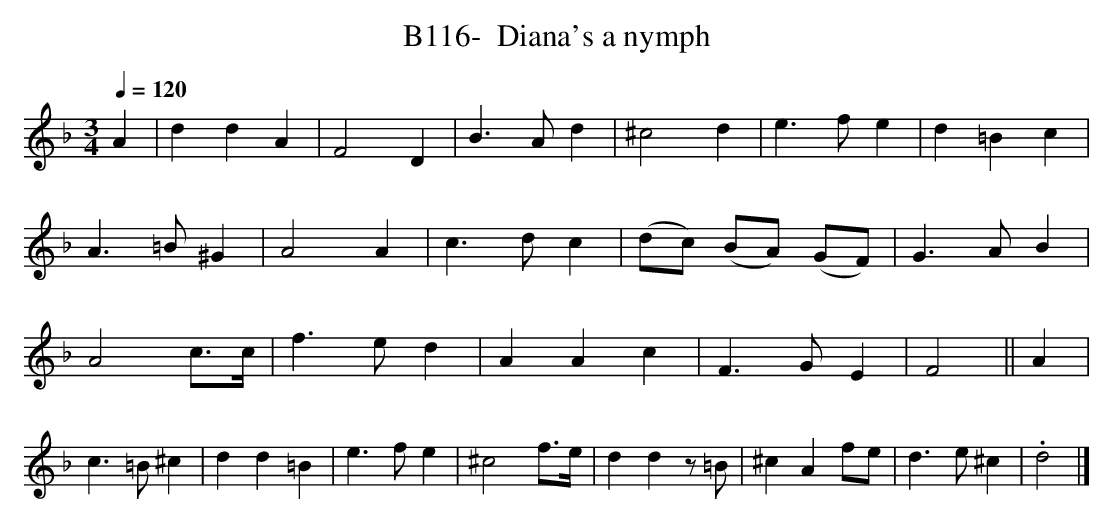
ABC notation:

X:1
T:B116-  Diana's a nymph
Q:1/4=120
L:1/4
M:3/4
K:Dm
A|ddA|F2D|B3/2A/2d|^c2d|\
e3/2f/2e|d=Bc|A3/2=B/2^G|A2A|\
c3/2d/2c|(d/2c/2) (B/2A/2) (G/2F/2)|G3/2A/2B|A2c3/4c/4|\
f3/2e/2d|AAc|F3/2G/2E|F2||A|\
c3/2=B/^c|dd=B|e3/2f/2e|^c2f3/4e/4|\
ddz/2=B/2|^cAf/2e/2|d3/2e/2^c|.d2|]
